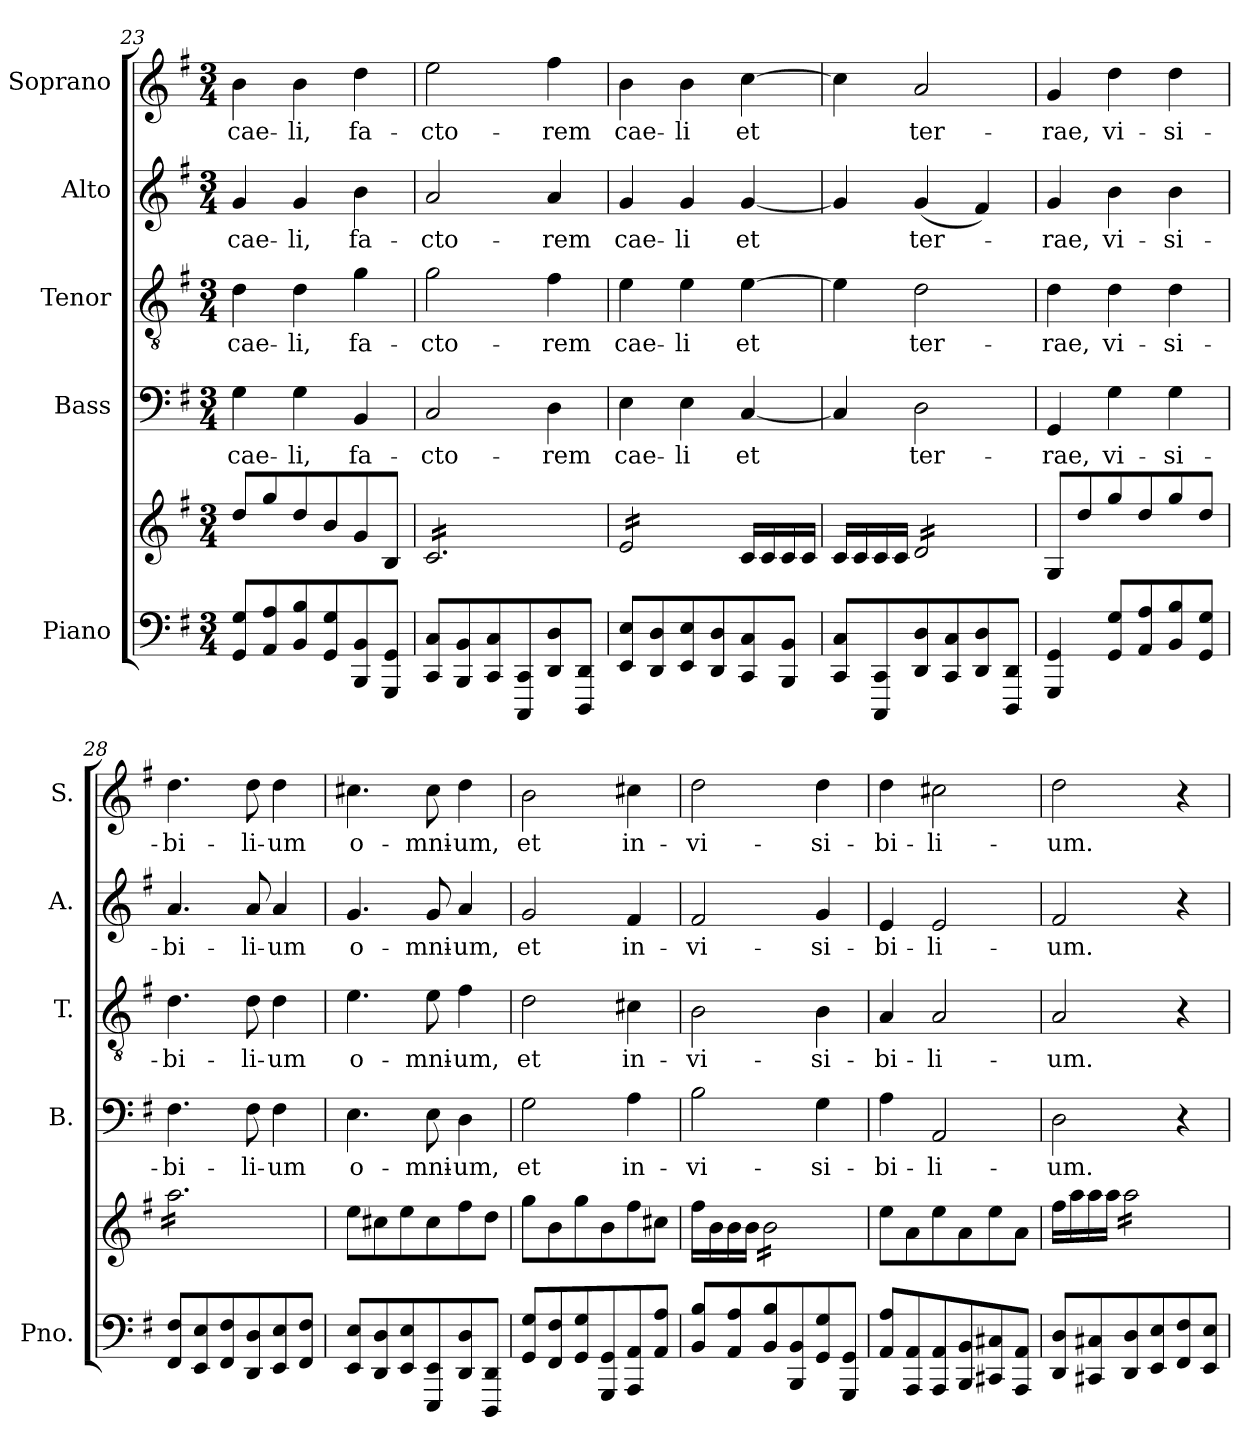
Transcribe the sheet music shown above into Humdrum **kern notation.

**kern	**kern	**kern	**text	**kern	**text	**kern	**text	**kern	**text
*part5	*part5	*part4	*part4	*part3	*part3	*part2	*part2	*part1	*part1
*staff6	*staff5	*staff4	*staff4	*staff3	*staff3	*staff2	*staff2	*staff1	*staff1
*I"Piano	*	*I"Bass	*	*I"Tenor	*	*I"Alto	*	*I"Soprano	*
*I'Pno.	*	*I'B.	*	*I'T.	*	*I'A.	*	*I'S.	*
!!LO:PB:g=z
*clefF4	*clefG2	*clefF4	*	*clefGv2	*	*clefG2	*	*clefG2	*
*k[f#]	*k[f#]	*k[f#]	*	*k[f#]	*	*k[f#]	*	*k[f#]	*
*M3/4	*M3/4	*M3/4	*	*M3/4	*	*M3/4	*	*M3/4	*
=23	=23	=23	=23	=23	=23	=23	=23	=23	=23
!	!	!	!LO:LY:b	!	!LO:LY:b	!	!LO:LY:b	!	!LO:LY:b
8GG/ 8G/L	8dd/L	4G\	cae-	4d\	cae-	4g/	cae-	4b\	cae-
8AA/ 8A/	8gg/	.	.	.	.	.	.	.	.
!	!	!	!LO:LY:b	!	!LO:LY:b	!	!LO:LY:b	!	!LO:LY:b
8BB/ 8B/	8dd/	4G\	-li,	4d\	-li,	4g/	-li,	4b\	-li,
8GG/ 8G/	8b/	.	.	.	.	.	.	.	.
!	!	!	!LO:LY:b	!	!LO:LY:b	!	!LO:LY:b	!	!LO:LY:b
8BBB/ 8BB/	8g/	4BB/	fa-	4g\	fa-	4b\	fa-	4dd\	fa-
8GGG/ 8GG/J	8B/J	.	.	.	.	.	.	.	.
=24	=24	=24	=24	=24	=24	=24	=24	=24	=24
!	!	!	!LO:LY:b	!	!LO:LY:b	!	!LO:LY:b	!	!LO:LY:b
*	*tremolo	*	*	*	*	*	*	*	*
8CC/ 8C/L	16c/LL	2C/	-cto-	2g\	-cto-	2a/	-cto-	2ee\	-cto-
.	16c/	.	.	.	.	.	.	.	.
8BBB/ 8BB/	16c/	.	.	.	.	.	.	.	.
.	16c/	.	.	.	.	.	.	.	.
8CC/ 8C/	16c/	.	.	.	.	.	.	.	.
.	16c/	.	.	.	.	.	.	.	.
8CCC/ 8CC/	16c/	.	.	.	.	.	.	.	.
.	16c/	.	.	.	.	.	.	.	.
!	!	!	!LO:LY:b	!	!LO:LY:b	!	!LO:LY:b	!	!LO:LY:b
8DD/ 8D/	16c/	4D\	-rem	4f#\	-rem	4a/	-rem	4ff#\	-rem
.	16c/	.	.	.	.	.	.	.	.
8DDD/ 8DD/J	16c/	.	.	.	.	.	.	.	.
.	16c/JJ	.	.	.	.	.	.	.	.
=25	=25	=25	=25	=25	=25	=25	=25	=25	=25
!	!	!	!LO:LY:b	!	!LO:LY:b	!	!LO:LY:b	!	!LO:LY:b
8EE/ 8E/L	16e/LL	4E\	cae-	4e\	cae-	4g/	cae-	4b\	cae-
.	16e/	.	.	.	.	.	.	.	.
8DD/ 8D/	16e/	.	.	.	.	.	.	.	.
.	16e/	.	.	.	.	.	.	.	.
!	!	!	!LO:LY:b	!	!LO:LY:b	!	!LO:LY:b	!	!LO:LY:b
8EE/ 8E/	16e/	4E\	-li	4e\	-li	4g/	-li	4b\	-li
.	16e/	.	.	.	.	.	.	.	.
8DD/ 8D/	16e/	.	.	.	.	.	.	.	.
.	16e/JJ	.	.	.	.	.	.	.	.
*	*Xtremolo	*	*	*	*	*	*	*	*
!	!	!	!LO:LY:b	!	!LO:LY:b	!	!LO:LY:b	!	!LO:LY:b
8CC/ 8C/	16c/LL	[4C/	et	[4e\	et	[4g/	et	[4cc\	et
.	16c/	.	.	.	.	.	.	.	.
8BBB/ 8BB/J	16c/	.	.	.	.	.	.	.	.
.	16c/JJ	.	.	.	.	.	.	.	.
=26	=26	=26	=26	=26	=26	=26	=26	=26	=26
8CC/ 8C/L	16c/LL	4C/]	.	4e\]	.	4g/]	.	4cc\]	.
.	16c/	.	.	.	.	.	.	.	.
8CCC/ 8CC/	16c/	.	.	.	.	.	.	.	.
.	16c/JJ	.	.	.	.	.	.	.	.
!	!	!	!LO:LY:b	!	!LO:LY:b	!	!LO:LY:b	!	!LO:LY:b
*	*tremolo	*	*	*	*	*	*	*	*
8DD/ 8D/	16d/LL	2D\	ter-	2d\	ter-	(<4g/	ter-	2a/	ter-
.	16d/	.	.	.	.	.	.	.	.
8CC/ 8C/	16d/	.	.	.	.	.	.	.	.
.	16d/	.	.	.	.	.	.	.	.
8DD/ 8D/	16d/	.	.	.	.	4f#/)	.	.	.
.	16d/	.	.	.	.	.	.	.	.
8DDD/ 8DD/J	16d/	.	.	.	.	.	.	.	.
.	16d/JJ	.	.	.	.	.	.	.	.
*	*Xtremolo	*	*	*	*	*	*	*	*
=27	=27	=27	=27	=27	=27	=27	=27	=27	=27
!	!	!	!LO:LY:b	!	!LO:LY:b	!	!LO:LY:b	!	!LO:LY:b
4GGG/ 4GG/	8G/L	4GG/	-rae,	4d\	-rae,	4g/	-rae,	4g/	-rae,
.	8dd/	.	.	.	.	.	.	.	.
!	!	!	!LO:LY:b	!	!LO:LY:b	!	!LO:LY:b	!	!LO:LY:b
8GG/ 8G/L	8gg/	4G\	vi-	4d\	vi-	4b\	vi-	4dd\	vi-
8AA/ 8A/	8dd/	.	.	.	.	.	.	.	.
!	!	!	!LO:LY:b	!	!LO:LY:b	!	!LO:LY:b	!	!LO:LY:b
8BB/ 8B/	8gg/	4G\	-si-	4d\	-si-	4b\	-si-	4dd\	-si-
8GG/ 8G/J	8dd/J	.	.	.	.	.	.	.	.
=28	=28	=28	=28	=28	=28	=28	=28	=28	=28
!	!	!	!LO:LY:b	!	!LO:LY:b	!	!LO:LY:b	!	!LO:LY:b
*	*tremolo	*	*	*	*	*	*	*	*
8FF#/ 8F#/L	16aa\LL	4.F#\	-bi-	4.d\	-bi-	4.a/	-bi-	4.dd\	-bi-
.	16aa\	.	.	.	.	.	.	.	.
8EE/ 8E/	16aa\	.	.	.	.	.	.	.	.
.	16aa\	.	.	.	.	.	.	.	.
8FF#/ 8F#/	16aa\	.	.	.	.	.	.	.	.
.	16aa\	.	.	.	.	.	.	.	.
!	!	!	!LO:LY:b	!	!LO:LY:b	!	!LO:LY:b	!	!LO:LY:b
8DD/ 8D/	16aa\	8F#\	-li-	8d\	-li-	8a/	-li-	8dd\	-li-
.	16aa\	.	.	.	.	.	.	.	.
!	!	!	!LO:LY:b	!	!LO:LY:b	!	!LO:LY:b	!	!LO:LY:b
8EE/ 8E/	16aa\	4F#\	-um	4d\	-um	4a/	-um	4dd\	-um
.	16aa\	.	.	.	.	.	.	.	.
8FF#/ 8F#/J	16aa\	.	.	.	.	.	.	.	.
.	16aa\JJ	.	.	.	.	.	.	.	.
*	*Xtremolo	*	*	*	*	*	*	*	*
!!LO:LB:g=z
=29	=29	=29	=29	=29	=29	=29	=29	=29	=29
!	!	!	!LO:LY:b	!	!LO:LY:b	!	!LO:LY:b	!	!LO:LY:b
8EE/ 8E/L	8ee\L	4.E\	o-	4.e\	o-	4.g/	o-	4.cc#X\	o-
8DD/ 8D/	8cc#X\	.	.	.	.	.	.	.	.
8EE/ 8E/	8ee\	.	.	.	.	.	.	.	.
!	!	!	!LO:LY:b	!	!LO:LY:b	!	!LO:LY:b	!	!LO:LY:b
8EEE/ 8EE/	8cc#\	8E\	-mni-	8e\	-mni-	8g/	-mni-	8cc#\	-mni-
!	!	!	!LO:LY:b	!	!LO:LY:b	!	!LO:LY:b	!	!LO:LY:b
8DD/ 8D/	8ff#\	4D\	-um,	4f#\	-um,	4a/	-um,	4dd\	-um,
8DDD/ 8DD/J	8dd\J	.	.	.	.	.	.	.	.
=30	=30	=30	=30	=30	=30	=30	=30	=30	=30
!	!	!	!LO:LY:b	!	!LO:LY:b	!	!LO:LY:b	!	!LO:LY:b
8GG/ 8G/L	8gg\L	2G\	et	2d\	et	2g/	et	2b\	et
8FF#/ 8F#/	8b\	.	.	.	.	.	.	.	.
8GG/ 8G/	8gg\	.	.	.	.	.	.	.	.
8GGG/ 8GG/	8b\	.	.	.	.	.	.	.	.
!	!	!	!LO:LY:b	!	!LO:LY:b	!	!LO:LY:b	!	!LO:LY:b
8AAA/ 8AA/	8ff#\	4A\	in-	4c#X\	in-	4f#/	in-	4cc#X\	in-
8AA/ 8A/J	8cc#X\J	.	.	.	.	.	.	.	.
=31	=31	=31	=31	=31	=31	=31	=31	=31	=31
!	!	!	!LO:LY:b	!	!LO:LY:b	!	!LO:LY:b	!	!LO:LY:b
8BB/ 8B/L	16ff#\LL	2B\	-vi-	2B\	-vi-	2f#/	-vi-	2dd\	-vi-
.	16b\	.	.	.	.	.	.	.	.
8AA/ 8A/	16b\	.	.	.	.	.	.	.	.
.	16b\JJ	.	.	.	.	.	.	.	.
*	*tremolo	*	*	*	*	*	*	*	*
8BB/ 8B/	16b\LL	.	.	.	.	.	.	.	.
.	16b\	.	.	.	.	.	.	.	.
8BBB/ 8BB/	16b\	.	.	.	.	.	.	.	.
.	16b\	.	.	.	.	.	.	.	.
!	!	!	!LO:LY:b	!	!LO:LY:b	!	!LO:LY:b	!	!LO:LY:b
8GG/ 8G/	16b\	4G\	-si-	4B\	-si-	4g/	-si-	4dd\	-si-
.	16b\	.	.	.	.	.	.	.	.
8GGG/ 8GG/J	16b\	.	.	.	.	.	.	.	.
.	16b\JJ	.	.	.	.	.	.	.	.
*	*Xtremolo	*	*	*	*	*	*	*	*
=32	=32	=32	=32	=32	=32	=32	=32	=32	=32
!	!	!	!LO:LY:b	!	!LO:LY:b	!	!LO:LY:b	!	!LO:LY:b
8AA/ 8A/L	8ee\L	4A\	-bi-	4A/	-bi-	4e/	-bi-	4dd\	-bi-
8AAA/ 8AA/	8a\	.	.	.	.	.	.	.	.
!	!	!	!LO:LY:b	!	!LO:LY:b	!	!LO:LY:b	!	!LO:LY:b
8AAA/ 8AA/	8ee\	2AA/	-li-	2A/	-li-	2e/	-li-	2cc#X\	-li-
8BBB/ 8BB/	8a\	.	.	.	.	.	.	.	.
8CC#X/ 8C#X/	8ee\	.	.	.	.	.	.	.	.
8AAA/ 8AA/J	8a\J	.	.	.	.	.	.	.	.
=33	=33	=33	=33	=33	=33	=33	=33	=33	=33
!	!	!	!LO:LY:b	!	!LO:LY:b	!	!LO:LY:b	!	!LO:LY:b
8DD/ 8D/L	16ff#\LL	2D\	-um.	2A/	-um.	2f#/	-um.	2dd\	-um.
.	16aa\	.	.	.	.	.	.	.	.
8CC#X/ 8C#X/	16aa\	.	.	.	.	.	.	.	.
.	16aa\JJ	.	.	.	.	.	.	.	.
*	*tremolo	*	*	*	*	*	*	*	*
8DD/ 8D/	16aa\LL	.	.	.	.	.	.	.	.
.	16aa\	.	.	.	.	.	.	.	.
8EE/ 8E/	16aa\	.	.	.	.	.	.	.	.
.	16aa\	.	.	.	.	.	.	.	.
8FF#/ 8F#/	16aa\	4r	.	4r	.	4r	.	4r	.
.	16aa\	.	.	.	.	.	.	.	.
8EE/ 8E/J	16aa\	.	.	.	.	.	.	.	.
.	16aa\JJ	.	.	.	.	.	.	.	.
*	*Xtremolo	*	*	*	*	*	*	*	*
=	=	=	=	=	=	=	=	=	=
*-	*-	*-	*-	*-	*-	*-	*-	*-	*-
